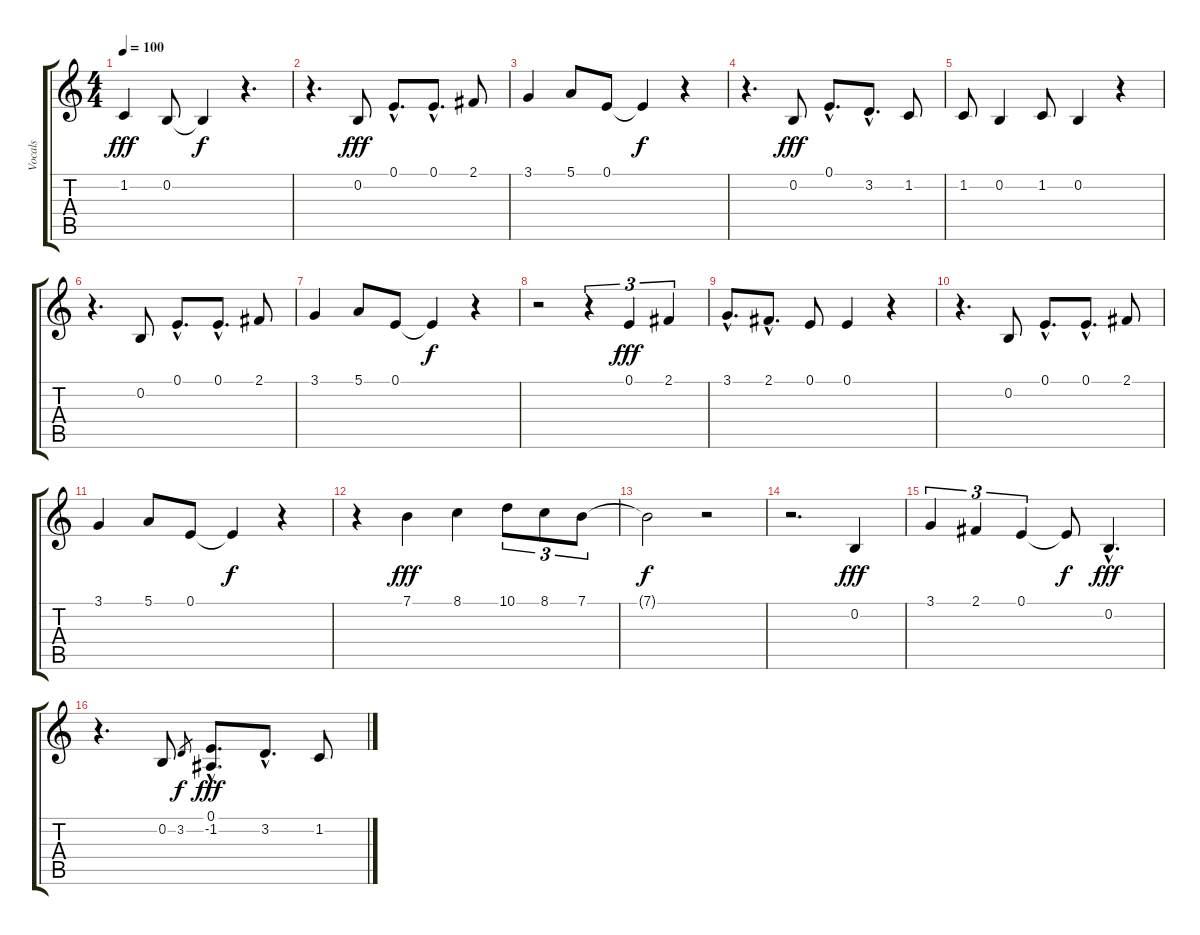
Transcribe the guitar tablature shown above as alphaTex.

\track ("Vocals" "Vocals") {instrument fx5brightness}
\staff {score tabs}
\tuning (E4 B3 G3 D3 A2 E2) {hide}
\ts (4 4)
\tempo 100
\clef g2
\ks c
1.2.4{dy fff} 0.2.8 0.2{t}.4{dy f} r.4{d} |
r.4{d} 0.2.8{dy fff} 0.1{hac}.8{d} 0.1{hac}.8{d} 2.1.8 |
3.1.4 5.1.8 0.1.8 0.1{t}.4{dy f} r.4 |
r.4{d} 0.2.8{dy fff} 0.1{hac}.8{d} 3.2{hac}.8{d} 1.2.8 |
1.2.8 0.2.4 1.2.8 0.2.4 r.4 |
r.4{d} 0.2.8 0.1{hac}.8{d} 0.1{hac}.8{d} 2.1.8 |
3.1.4 5.1.8 0.1.8 0.1{t}.4{dy f} r.4 |
r.2 r.4{tu (3 2)} 0.1.4{tu (3 2) dy fff} 2.1.4{tu (3 2)} |
3.1{hac}.8{d} 2.1{hac}.8{d} 0.1.8 0.1.4 r.4 |
r.4{d} 0.2.8 0.1{hac}.8{d} 0.1{hac}.8{d} 2.1.8 |
3.1.4 5.1.8 0.1.8 0.1{t}.4{dy f} r.4 |
r.4 7.1.4{dy fff} 8.1.4 10.1.8{tu (3 2)} 8.1.8{tu (3 2)} 7.1.8{tu (3 2)} |
7.1{t}.2{dy f} r.2 |
r.2{d} 0.2.4{dy fff} |
3.1.4{tu (3 2)} 2.1.4{tu (3 2)} 0.1.4{tu (3 2)} 0.1{t}.8{dy f} 0.2{hac}.4{d dy fff} |
r.4{d} 0.2.8 3.2.8{gr dy f} (0.1{hac} -1.2{hac}).8{d dy fff} 3.2{hac}.8{d} 1.2.8
